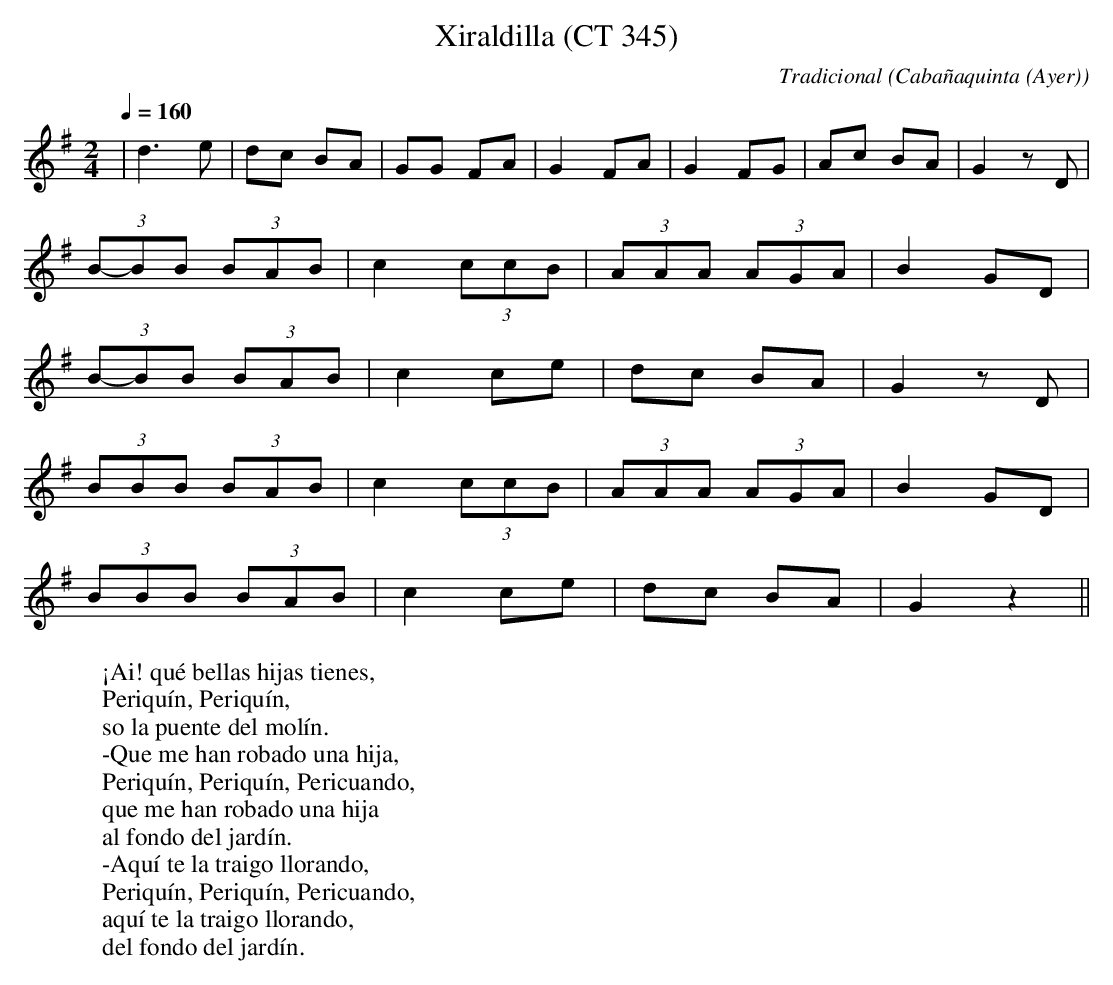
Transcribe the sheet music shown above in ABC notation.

X:1
T:Xiraldilla (CT 345)
C:Tradicional
O:Cabañaquinta (Ayer)
M:2/4
L:1/8
Q:1/4=160
K:G
|d3 e|dc BA|GG FA|G2 FA|G2 FG|Ac BA|G2 zD|
(3B-BB (3BAB|c2 (3ccB|(3AAA (3AGA|B2 GD|
(3B-BB (3BAB|c2 ce|dc BA|G2 zD|
(3BBB (3BAB|c2 (3ccB|(3AAA (3AGA|B2 GD|
(3BBB (3BAB|c2 ce|dc BA|G2 z2||
W:¡Ai! qué bellas hijas tienes,
W:Periquín, Periquín,
W:so la puente del molín.
W:-Que me han robado una hija,
W:Periquín, Periquín, Pericuando,
W:que me han robado una hija
W:al fondo del jardín.
W:-Aquí te la traigo llorando,
W:Periquín, Periquín, Pericuando,
W:aquí te la traigo llorando,
W:del fondo del jardín.
W:
